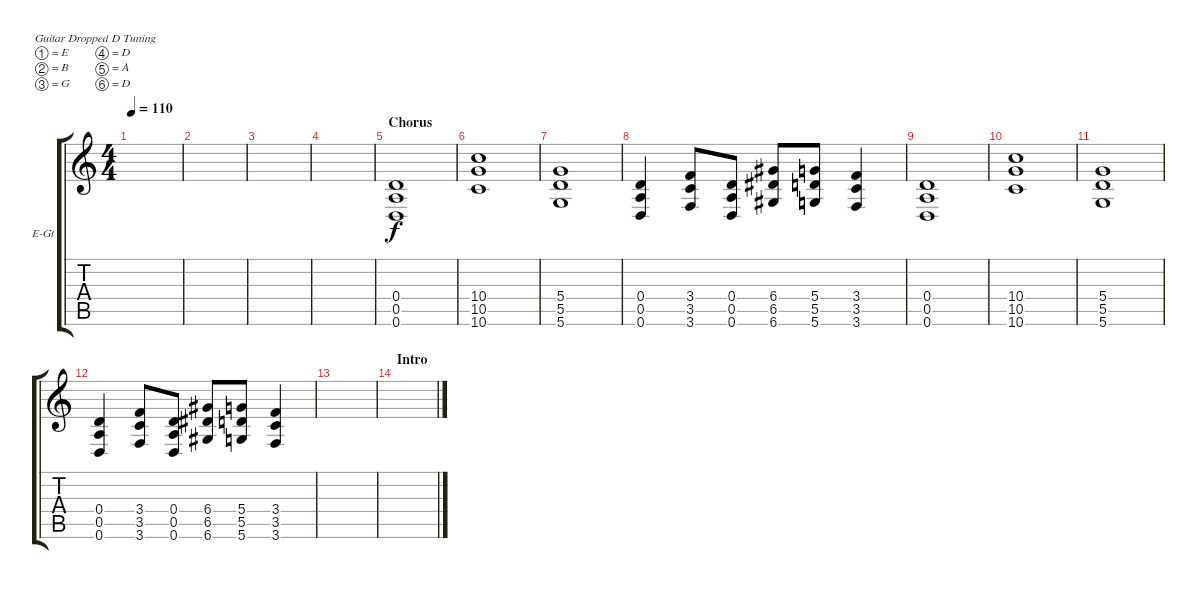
\bracketExtendMode groupsimilarinstruments
\firstSystemTrackNameOrientation horizontal
\otherSystemsTrackNameOrientation horizontal
\track ("Electric Guitar 1" "E-Gt") {instrument distortionguitar}
\staff {score tabs}
\tuning (E4 B3 G3 D3 A2 D2)
\ts (4 4)
\tempo 110
\clef g2
\ks c
|
|
|
|
\section ("" "Chorus")
(0.6 0.5 0.4).1 |
(10.6 10.5 10.4).1 |
(5.6 5.5 5.4).1 |
(0.6 0.5 0.4).4 (3.6 3.5 3.4).8 (0.6 0.4 0.5).8 (6.6 6.4 6.5).8 (5.6 5.5 5.4).8 (3.6 3.4 3.5).4 |
(0.6 0.5 0.4).1 |
(10.6 10.5 10.4).1 |
(5.6 5.5 5.4).1 |
(0.6 0.5 0.4).4 (3.6 3.5 3.4).8 (0.6 0.4 0.5).8 (6.6 6.4 6.5).8 (5.6 5.5 5.4).8 (3.6 3.4 3.5).4 |
|
\section ("" "Intro")
